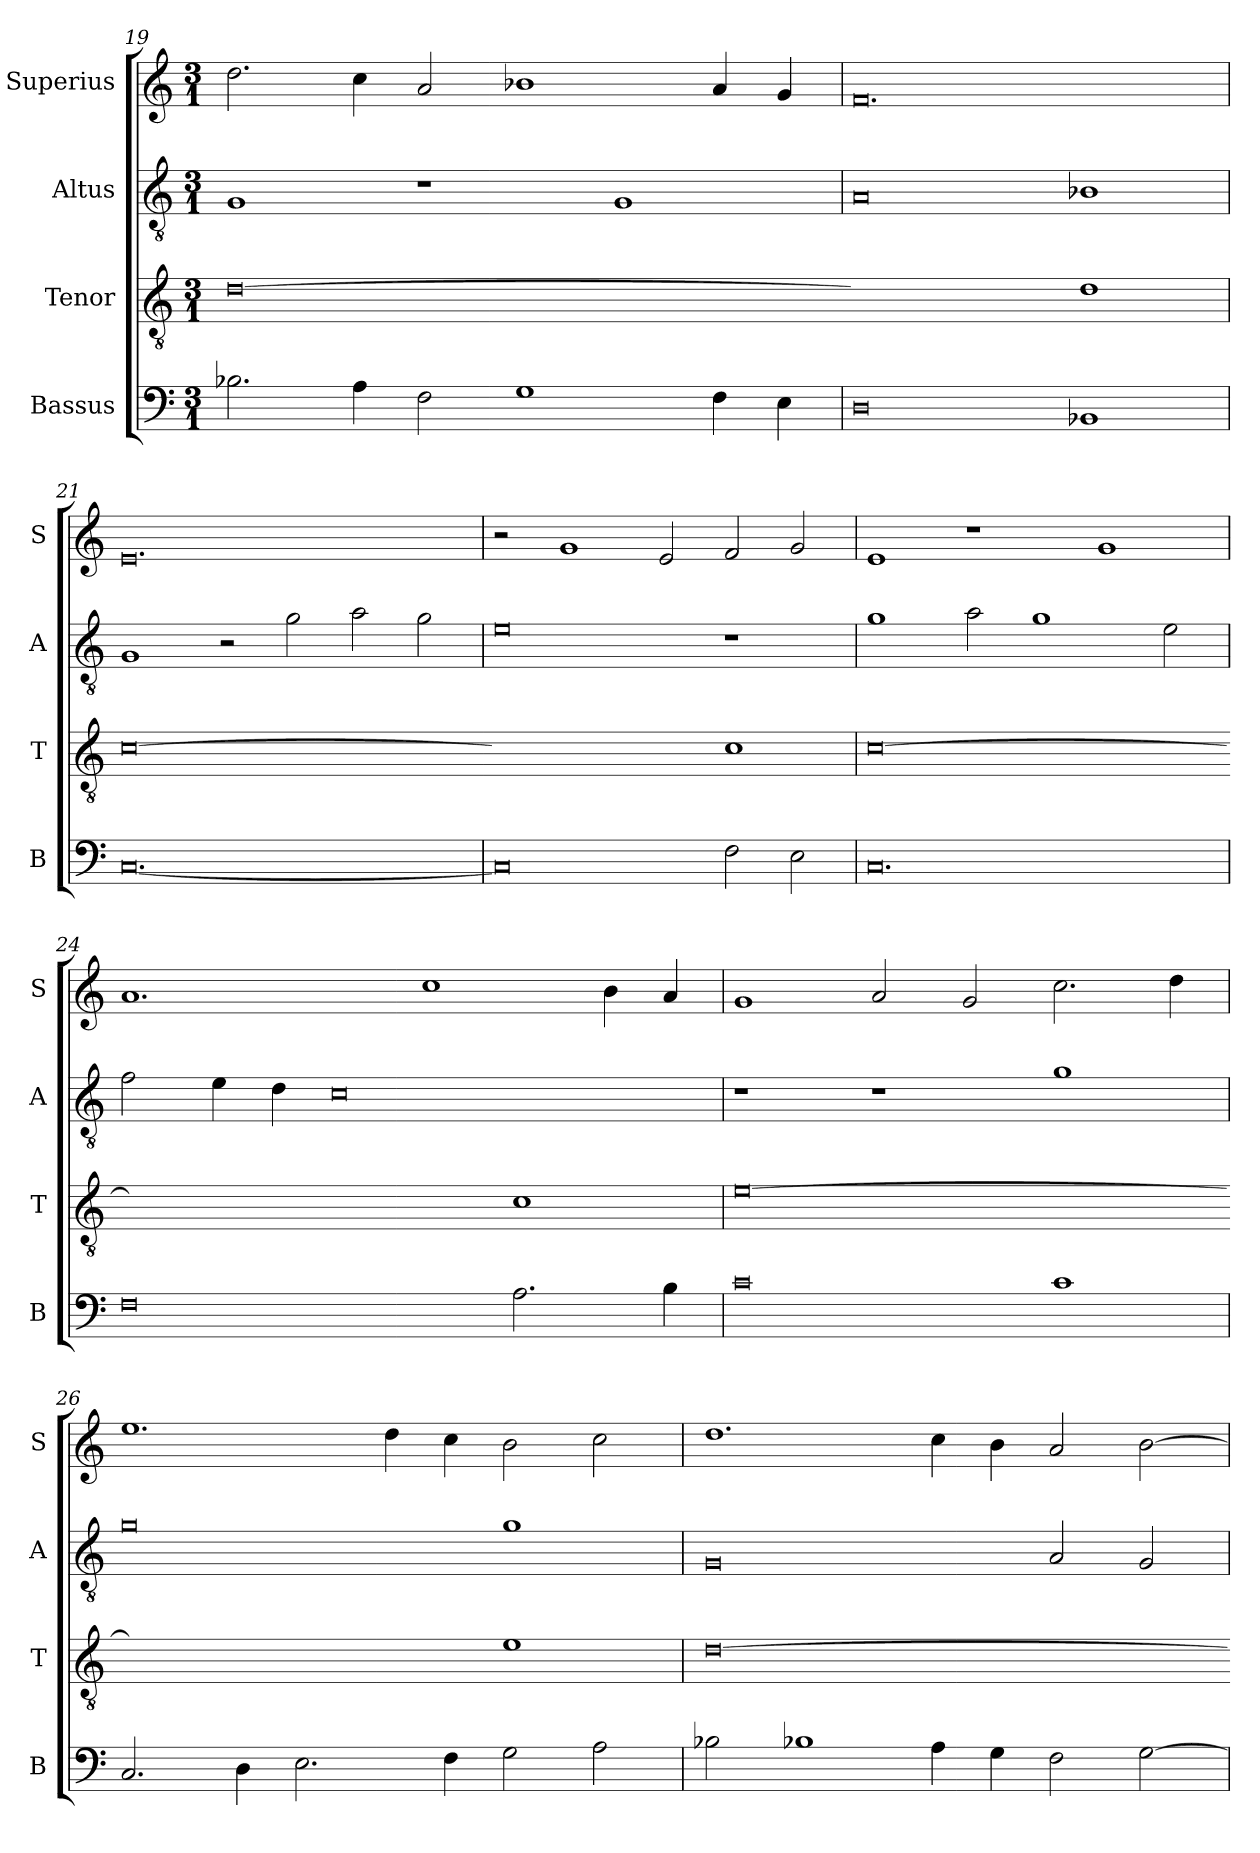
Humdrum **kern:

**kern	**kern	**kern	**kern
*part4	*part3	*part2	*part1
*staff4	*staff3	*staff2	*staff1
*I"Bassus	*I"Tenor	*I"Altus	*I"Superius
*I'B	*I'T	*I'A	*I'S
*clefF4	*clefGv2	*clefGv2	*clefG2
*k[]	*k[]	*k[]	*k[]
*M3/1	*M3/1	*M3/1	*M3/1
=19	=19	=19	=19
!	!LO:N:vis=0	!	!
2.B-X\	[0.d	1G	2.dd\
4A\	.	.	4cc\
2F\	.	1r	2a/
1G	.	.	1b-X
.	.	1G	.
4F\	.	.	4a/
4E\	.	.	4g/
=20	=20-	=20	=20
0D	0dyy]	0A	0.f
1BB-X	1d	1B-X	.
=21	=21	=21	=21
!	!LO:N:vis=0	!	!
[0.C	[0.c	1G	0.e
.	.	2r	.
.	.	2g\	.
.	.	2a\	.
.	.	2g\	.
=22	=22-	=22	=22
0C]	0cyy]	0e	2r
.	.	.	1g
.	.	.	2e/
2F\	1c	1r	2f/
2E\	.	.	2g/
=23	=23	=23	=23
!	!LO:N:vis=0	!	!
0.C	[0.c	1g	1e
.	.	2a\	1r
.	.	1g	.
.	.	.	1g
.	.	2e\	.
=24	=24-	=24	=24
0F	0cyy]	2f\	1.a
.	.	4e\	.
.	.	4d\	.
.	.	0c	.
.	.	.	1cc
2.A\	1c	.	.
.	.	.	4b\
4B\	.	.	4a/
=25	=25	=25	=25
!	!LO:N:vis=0	!	!
0c	[0.e	1r	1g
.	.	1r	2a/
.	.	.	2g/
1c	.	1g	2.cc\
.	.	.	4dd\
=26	=26-	=26	=26
2.C/	0eyy]	0g	1.ee
4D\	.	.	.
2.E\	.	.	.
.	.	.	4dd\
4F\	.	.	4cc\
2G\	1e	1g	2b\
2A\	.	.	2cc\
=27	=27	=27	=27
!	!LO:N:vis=0	!	!
2B-X\	[0.d	0G	1.dd
1B-X	.	.	.
4A\	.	.	4cc\
4G\	.	.	4b\
2F\	.	2A/	2a/
[2G\	.	2G/	[2b\
=	=-	=	=
*-	*-	*-	*-
